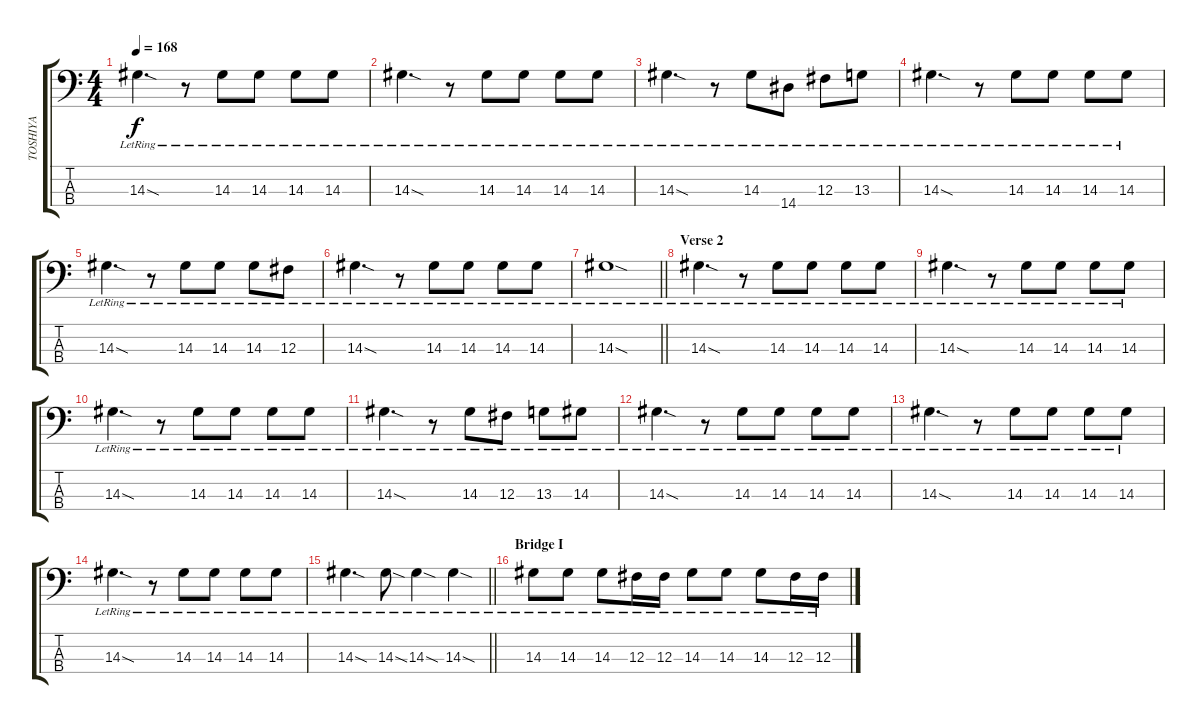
\track ("TOSHIYA" "TOSHIYA") {instrument electricbassfinger}
\staff {score tabs}
\tuning (E2 B1 Gb1 Db1) {hide}
\ts (4 4)
\tempo 168
\clef f4
\ks c
14.3{sod lr}.4{d dy f} r.8 14.3{lr}.8 14.3{lr}.8 14.3{lr}.8 14.3{lr}.8 |
14.3{sod lr}.4{d} r.8 14.3{lr}.8 14.3{lr}.8 14.3{lr}.8 14.3{lr}.8 |
14.3{sod lr}.4{d} r.8 14.3{lr}.8 14.4{lr}.8 12.3{lr}.8 13.3{lr}.8 |
14.3{sod lr}.4{d} r.8 14.3{lr}.8 14.3{lr}.8 14.3{lr}.8 14.3{lr}.8 |
14.3{sod lr}.4{d} r.8 14.3{lr}.8 14.3{lr}.8 14.3{lr}.8 12.3{lr}.8 |
14.3{sod lr}.4{d} r.8 14.3{lr}.8 14.3{lr}.8 14.3{lr}.8 14.3{lr}.8 |
\barLineRight lightlight
14.3{sod lr}.1 |
\section ("" "Verse 2")
14.3{sod lr}.4{d} r.8 14.3{lr}.8 14.3{lr}.8 14.3{lr}.8 14.3{lr}.8 |
14.3{sod lr}.4{d} r.8 14.3{lr}.8 14.3{lr}.8 14.3{lr}.8 14.3{lr}.8 |
14.3{sod lr}.4{d} r.8 14.3{lr}.8 14.3{lr}.8 14.3{lr}.8 14.3{lr}.8 |
14.3{sod lr}.4{d} r.8 14.3{lr}.8 12.3{lr}.8 13.3{lr}.8 14.3{lr}.8 |
14.3{sod lr}.4{d} r.8 14.3{lr}.8 14.3{lr}.8 14.3{lr}.8 14.3{lr}.8 |
14.3{sod lr}.4{d} r.8 14.3{lr}.8 14.3{lr}.8 14.3{lr}.8 14.3{lr}.8 |
14.3{sod lr}.4{d} r.8 14.3{lr}.8 14.3{lr}.8 14.3{lr}.8 14.3{lr}.8 |
\barLineRight lightlight
14.3{sod lr}.4{d} 14.3{sod lr}.8 14.3{sod lr}.4 14.3{sod lr}.4 |
\section ("" "Bridge I")
14.3{lr}.8 14.3{lr}.8 14.3{lr}.8 12.3{lr}.16 12.3{lr}.16 14.3{lr}.8 14.3{lr}.8 14.3{lr}.8 12.3{lr}.16 12.3{lr}.16
